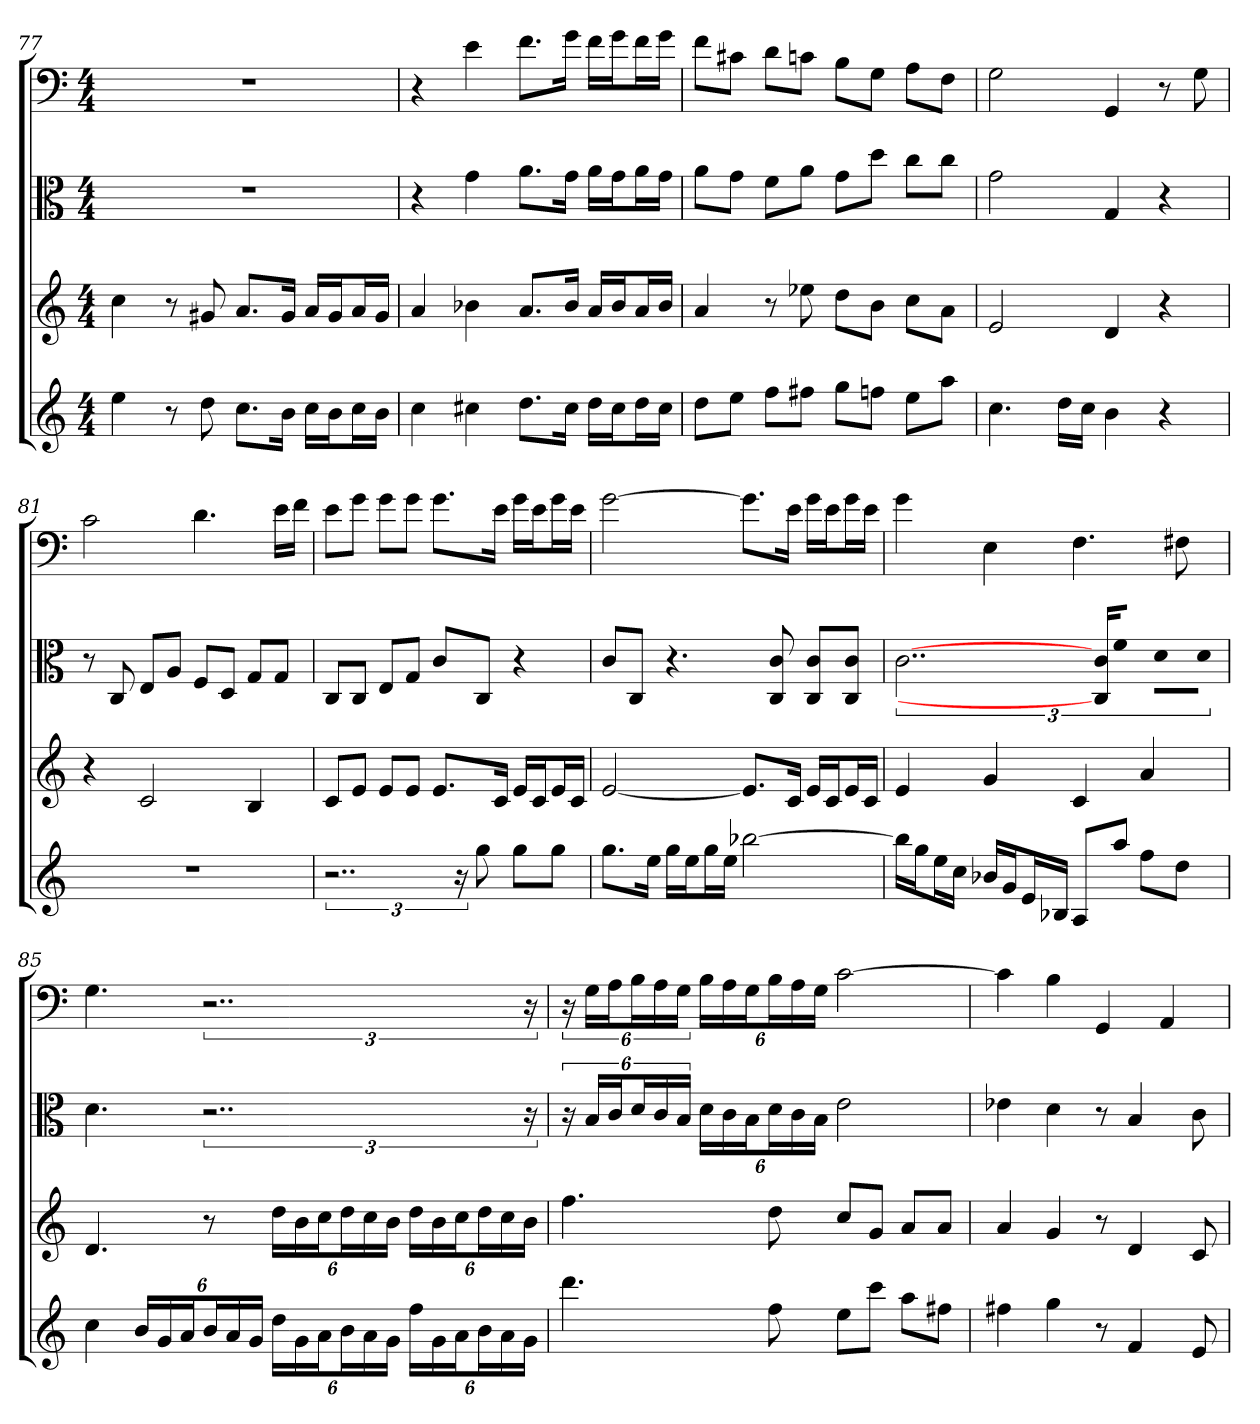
**kern	**kern	**kern	**kern
*part4	*part3	*part2	*part1
*staff4	*staff3	*staff2	*staff1
*	*	*clefC3	*clefF4
*k[]	*k[]	*k[]	*k[]
*C:	*C:	*C:	*C:
*M4/4	*M4/4	*M4/4	*M4/4
=77	=77	=77	=77
4ee	4cc	1r	1r
8r	8r	.	.
8dd	8g#X	.	.
8.ccL	8.aL	.	.
16bJk	16g#Jk	.	.
16ccLL	16aLL	.	.
16bJ	16g#J	.	.
16ccL	16aL	.	.
16bJJ	16g#JJ	.	.
=78	=78	=78	=78
4cc	4a	4r	4r
4cc#X	4b-X	4g	4e
8.ddL	8.aL	8.a\L	8.f\L
16cc#Jk	16b-Jk	16g\Jk	16g\Jk
16ddLL	16aLL	16a\LL	16f\LL
16cc#J	16b-J	16g\J	16g\J
16ddL	16aL	16a\L	16f\L
16cc#JJ	16b-JJ	16g\JJ	16g\JJ
=79	=79	=79	=79
8ddL	4a	8a\L	8f\L
8eeJ	.	8g\J	8c#X\J
8ffL	8r	8f\L	8d\L
8ff#XJ	8ee-X	8a\J	8cn\J
8ggL	8ddL	8g\L	8B\L
8ffnJ	8bJ	8dd\J	8G\J
8eeL	8ccL	8cc\L	8A\L
8aaJ	8aJ	8cc\J	8F\J
=80	=80	=80	=80
4.cc	2e	2g	2G
16ddLL	.	.	.
16ccJJ	.	.	.
4b	4d	4G	4GG
4r	4r	4r	8r
.	.	.	8G
=81	=81	=81	=81
1r	4r	8r	2c
.	.	8C	.
.	2c	8E/L	.
.	.	8A/J	.
.	.	8F/L	4.d
.	.	8D/J	.
.	4B	8G/L	.
.	.	8G/J	16e\LL
.	.	.	16f\JJ
=82	=82	=82	=82
3..r	8cL	8C/L	8e\L
.	8eJ	8C/J	8g\J
.	8eL	8E/L	8g\L
.	8eJ	8G/J	8g\J
.	8.eL	8c/L	8.g\L
24r	.	.	.
8gg	.	8C/J	.
.	16cJk	.	16e\Jk
8ggL	16eLL	4r	16g\LL
.	16cJ	.	16e\J
8ggJ	16eL	.	16g\L
.	16cJJ	.	16e\JJ
=83	=83	=83	=83
8.ggL	[2e	8c/L	[2g
.	.	8C/J	.
16eeJk	.	.	.
16ggLL	.	4.r	.
16eeJ	.	.	.
16ggL	.	.	.
16eeJJ	.	.	.
[2bb-X	8.eL]	.	8.g\L]
.	.	8C 8c	.
.	16cJk	.	16e\Jk
.	16eLL	8C/ 8c/L	16g\LL
.	16cJ	.	16e\J
.	16eL	8C/ 8c/J	16g\L
.	16cJJ	.	16e\JJ
=84	=84	=84	=84
16bb-LL]	4e	[3..c	4g
16ggJ	.	.	.
16eeL	.	.	.
16ccJJ	.	.	.
16b-XLL	4g	.	4E
16gJ	.	.	.
16eL	.	.	.
16B-XJJ	.	.	.
8AL	4c	.	4.F
.	.	24C]/ 24c/KL	.
8aaJ	.	8f/J	.
8ffL	4a	8d\L	.
8ddJ	.	8d\J	8F#X
=85	=85	=85	=85
4cc	4.d	4.d	4.G
24bLL	.	.	.
24g	.	.	.
24aJ	.	.	.
24bL	8r	3..r	3..r
24a	.	.	.
24gJJ	.	.	.
24ddLL	24ddLL	.	.
24g	24b	.	.
24aJ	24ccJ	.	.
24bL	24ddL	.	.
24a	24cc	.	.
24gJJ	24bJJ	.	.
24ffLL	24ddLL	.	.
24g	24b	.	.
24aJ	24ccJ	.	.
24bL	24ddL	.	.
24a	24cc	.	.
24gJJ	24bJJ	24r	24r
=86	=86	=86	=86
4.ddd	4.ff	24r	24r
.	.	24B/LL	24G\LL
.	.	24c/J	24A\J
.	.	24d/L	24B\L
.	.	24c/	24A\
.	.	24B/JJ	24G\JJ
.	.	24d\LL	24B\LL
.	.	24c\	24A\
.	.	24B\J	24G\J
8ff	8dd	24d\L	24B\L
.	.	24c\	24A\
.	.	24B\JJ	24G\JJ
8eeL	8ccL	2e	[2c
8cccJ	8gJ	.	.
8aaL	8aL	.	.
8ff#XJ	8aJ	.	.
=87	=87	=87	=87
4ff#X	4a	4e-X	4c]
4gg	4g	4d	4B
8r	8r	8r	4GG
4f	4d	4B	.
.	.	.	4AA
8e	8c	8c	.
=	=	=	=
*-	*-	*-	*-
